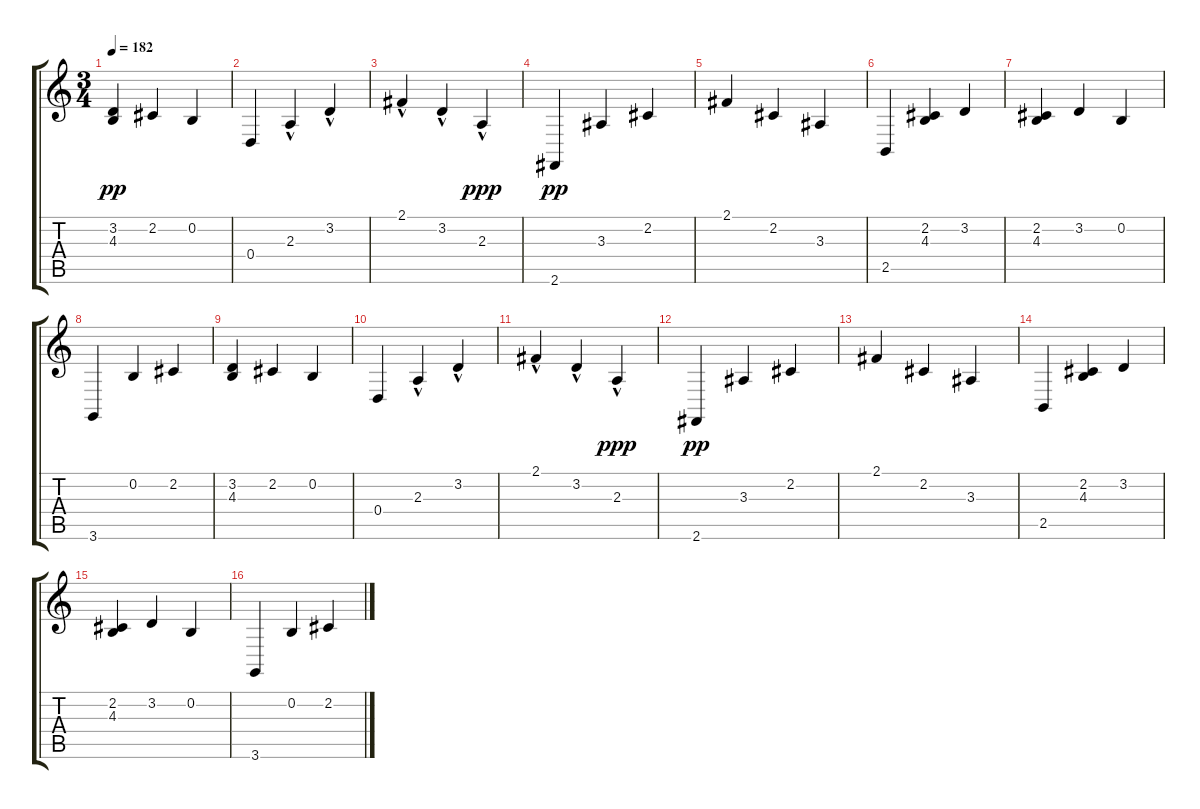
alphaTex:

\track "" {instrument acousticgrandpiano}
\staff {score tabs}
\tuning (E4 B3 G3 D3 A2 E2) {hide}
\ts (3 4)
\tempo 182
\clef g2
\ks c
(3.2 4.3).4{dy pp} 2.2.4 0.2.4 |
0.4.4 2.3{hac}.4 3.2{hac}.4 |
2.1{hac}.4 3.2{hac}.4 2.3{hac}.4{dy ppp} |
2.6.4{dy pp} 3.3.4 2.2.4 |
2.1.4 2.2.4 3.3.4 |
2.5.4 (2.2 4.3).4 3.2.4 |
(2.2 4.3).4 3.2.4 0.2.4 |
3.6.4 0.2.4 2.2.4 |
(3.2 4.3).4 2.2.4 0.2.4 |
0.4.4 2.3{hac}.4 3.2{hac}.4 |
2.1{hac}.4 3.2{hac}.4 2.3{hac}.4{dy ppp} |
2.6.4{dy pp} 3.3.4 2.2.4 |
2.1.4 2.2.4 3.3.4 |
2.5.4 (2.2 4.3).4 3.2.4 |
(2.2 4.3).4 3.2.4 0.2.4 |
3.6.4 0.2.4 2.2.4
